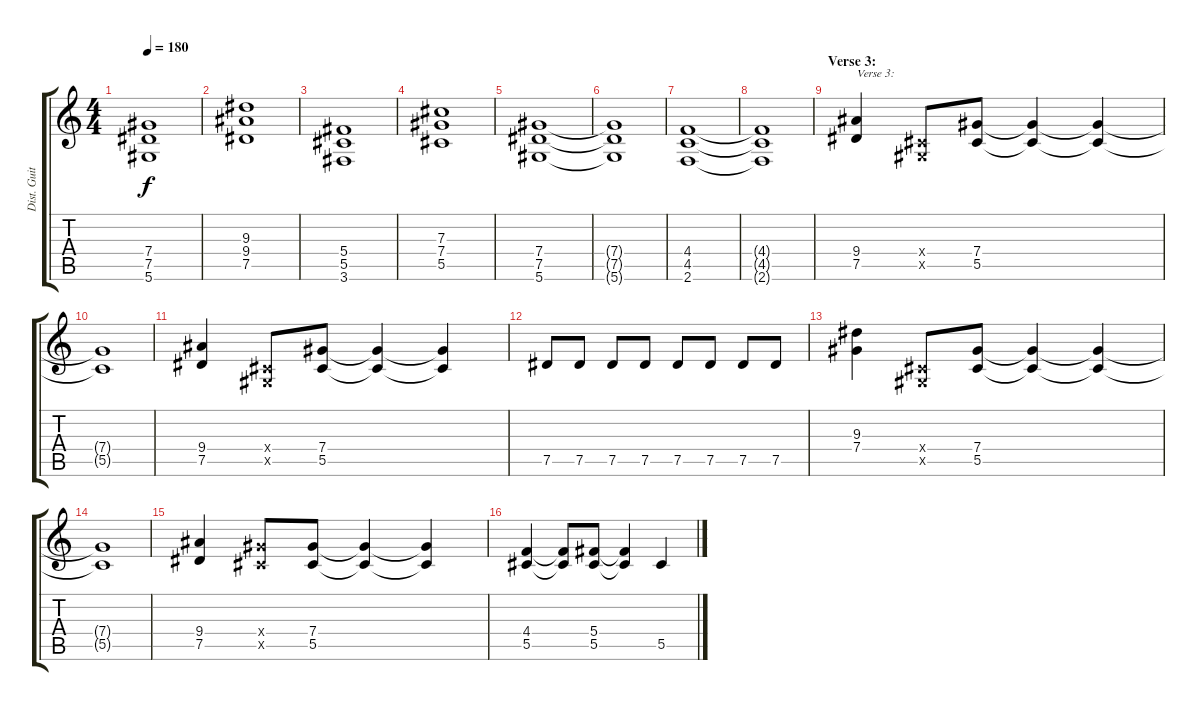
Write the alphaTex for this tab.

\track ("Dist. Guitar 2" "Dist. Guit") {instrument distortionguitar}
\staff {score tabs}
\tuning (Eb4 Bb3 Gb3 Db3 Ab2 Eb2) {hide}
\ts (4 4)
\tempo 180
\clef g2
\ks c
(7.4 7.5 5.6).1{dy f} |
(9.3 9.4 7.5).1 |
(5.4 5.5 3.6).1 |
(7.3 7.4 5.5).1 |
(7.4 7.5 5.6).1 |
(7.4{t} 7.5{t} 5.6{t}).1 |
(4.4 4.5 2.6).1 |
(4.4{t} 4.5{t} 2.6{t}).1 |
\section ("" "Verse 3:")
(9.4 7.5).4{txt "Verse 3:"} (0.4{x} 0.5{x}).8 (7.4 5.5).8 (7.4{t} 5.5{t}).4 (7.4{t} 5.5{t}).4 |
(7.4{t} 5.5{t}).1 |
(9.4 7.5).4 (0.4{x} 0.5{x}).8 (7.4 5.5).8 (7.4{t} 5.5{t}).4 (7.4{t} 5.5{t}).4 |
7.5.8 7.5.8 7.5.8 7.5.8 7.5.8 7.5.8 7.5.8 7.5.8 |
(9.3 7.4).4 (0.4{x} 0.5{x}).8 (7.4 5.5).8 (7.4{t} 5.5{t}).4 (7.4{t} 5.5{t}).4 |
(7.4{t} 5.5{t}).1 |
(9.4 7.5).4 (7.4{x} 5.5{x}).8 (7.4 5.5).8 (7.4{t} 5.5{t}).4 (7.4{t} 5.5{t}).4 |
(4.4 5.5).4 (4.4{t} 5.5{t}).8 (5.4 5.5).8 (5.4{t} 5.5{t}).4 5.5.4
